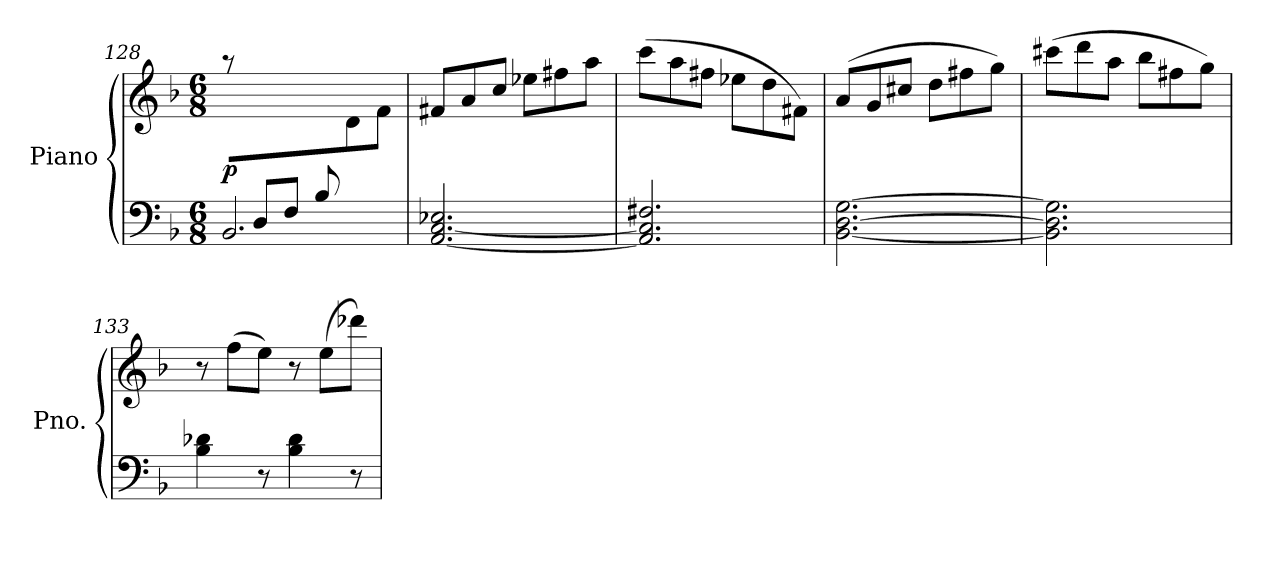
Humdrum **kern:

**kern	**kern	**dynam
*part1	*part1	*part1
*staff2	*staff1	*staff1/2
*I"Piano	*	*
*I'Pno.	*	*
*clefF4	*clefG2	*
*k[b-]	*k[b-]	*
*M6/8	*M6/8	*
=128	=128	=128
*^	*	*
!	!	!	!LO:DY:b
8ryy	2.BB-/	8raa	p
(>8D/L	.	4.ryy	.
8F/J	.	.	.
8B-/L	.	.	.
4ryy	.	8d\	.
.	.	8f\J	.
*v	*v	*	*
=129	=129	=129
[2.AA/ [2.C/ 2.E-X/	8f#X/L	.
.	8a/	.
.	8cc/J	.
.	8ee-X\L	.
.	8ff#X\	.
.	8aa\J)	.
!!LO:LB:g=z
=130	=130	=130
2.AA/] 2.C/] 2.F#X/	(>8ccc\L	.
.	8aa\	.
.	8ff#X\J	.
.	8ee-X\L	.
.	8dd\	.
.	8f#X\J)	.
=131	=131	=131
[2.BB-\ [2.D\ [2.G\	(>8a/L	.
.	8g/	.
.	8cc#X/J	.
.	8dd\L	.
.	8ff#X\	.
.	8gg\J)	.
=132	=132	=132
2.BB-\] 2.D\] 2.G\]	(>8ccc#X\L	.
.	8ddd\	.
.	8aa\J	.
.	8bb-\L	.
.	8ff#X\	.
.	8gg\J)	.
=133	=133	=133
4B-\ 4d-X\	8r	.
.	(>8ff\L	.
8r	8ee\J)	.
4B-\ 4d-\	8r	.
.	(>8ee\L	.
8r	8ddd-X\J)	.
=	=	=
*-	*-	*-
